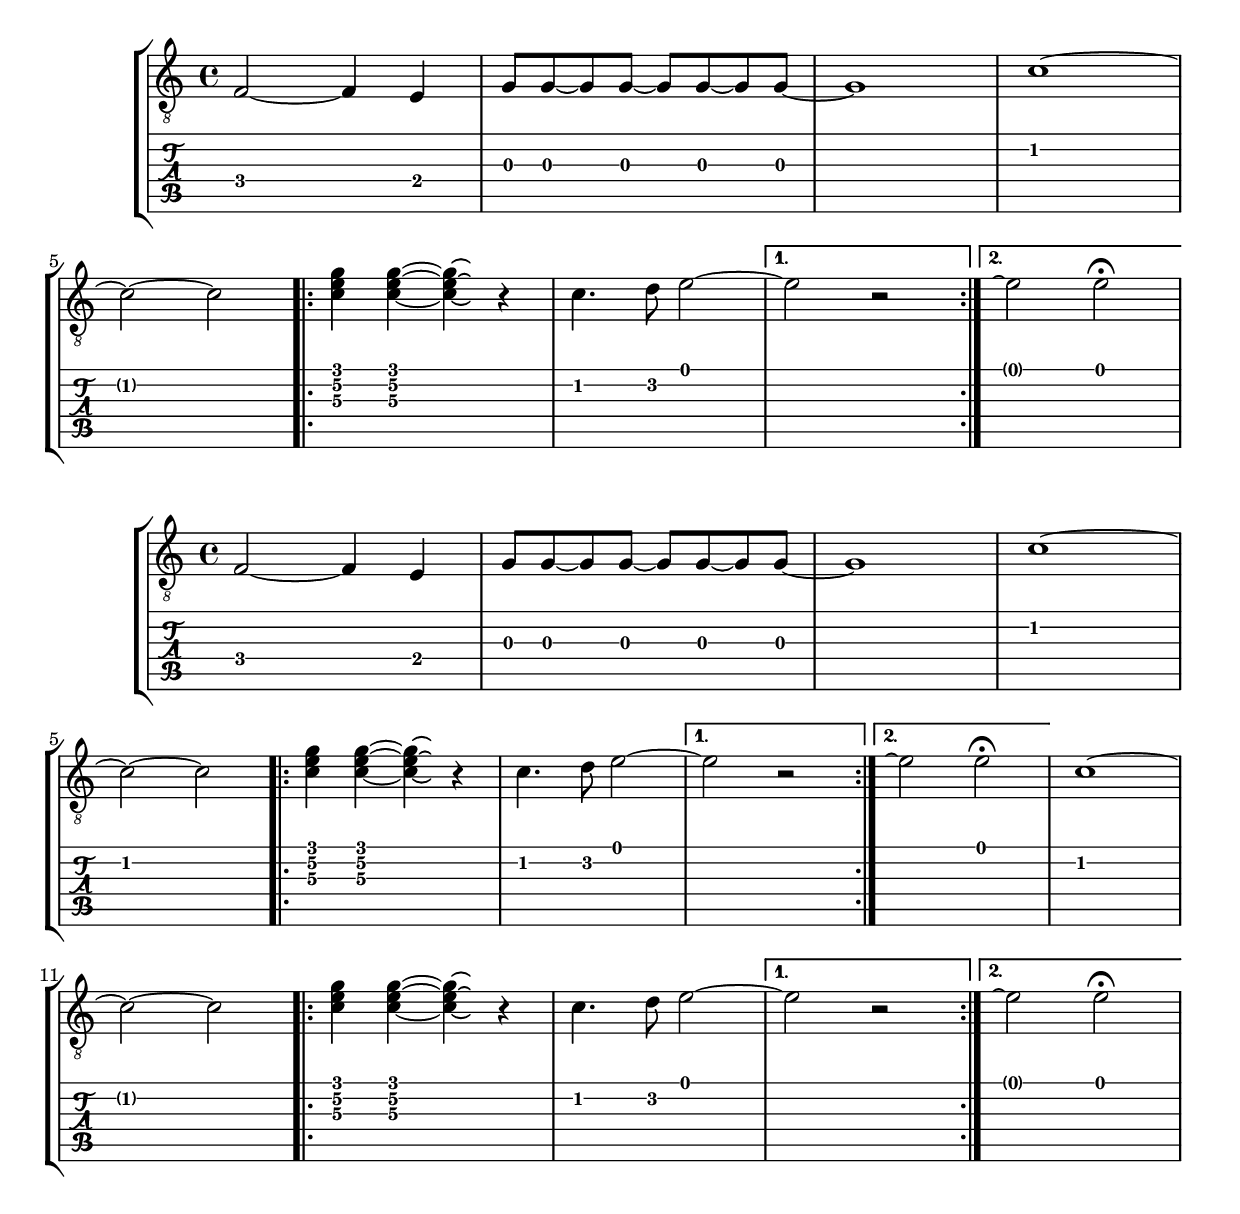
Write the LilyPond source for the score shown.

\version "2.14.0"

\header{ texidoc = "In tablature, notes that are tied to are invisible
                     except after a line break or within a second volta;
                    here, the fret number is displayed in parentheses.

                    As an option, the notes that are tied to may become
                    invisible completely, even after line breaks."
        }

firstpart = \relative c {
  f2 ~ f4  e
  g8 g ~ g g ~ g g~ g g ~
  g1
}

secondpart = \relative c' {
  c1 ~ \break c2 ~ c
}

thirdpart = \relative c' {
    \repeat volta 2 {
    < c\3 e\2 g\1 >4 < c\3 e\2 g\1 > ~ < c\3 e\2 g\1 >\laissezVibrer r
    c4. d8 e2 ~
   }
   \alternative { { e2 r } { e2\repeatTie e2^\fermata } }
 }

\context StaffGroup <<
  \context Staff {
     \clef "G_8"
    \override Voice.StringNumber #'transparent = ##t % remove circled string numbers
    \firstpart
    \secondpart
    \thirdpart
  }
  \context TabStaff {
    \firstpart
    \secondpart
    \thirdpart
  }
>>

\context StaffGroup <<
  \context Staff {
    \clef "G_8"
    \override Voice.StringNumber #'transparent = ##t % remove circled string numbers
    \firstpart
    \secondpart
    \thirdpart
    \secondpart
    \thirdpart
  }
  \context TabStaff {
    \hideSplitTiedTabNotes
    \firstpart
    \secondpart
    \thirdpart
    \showSplitTiedTabNotes
    \secondpart
    \thirdpart
  }
>>
